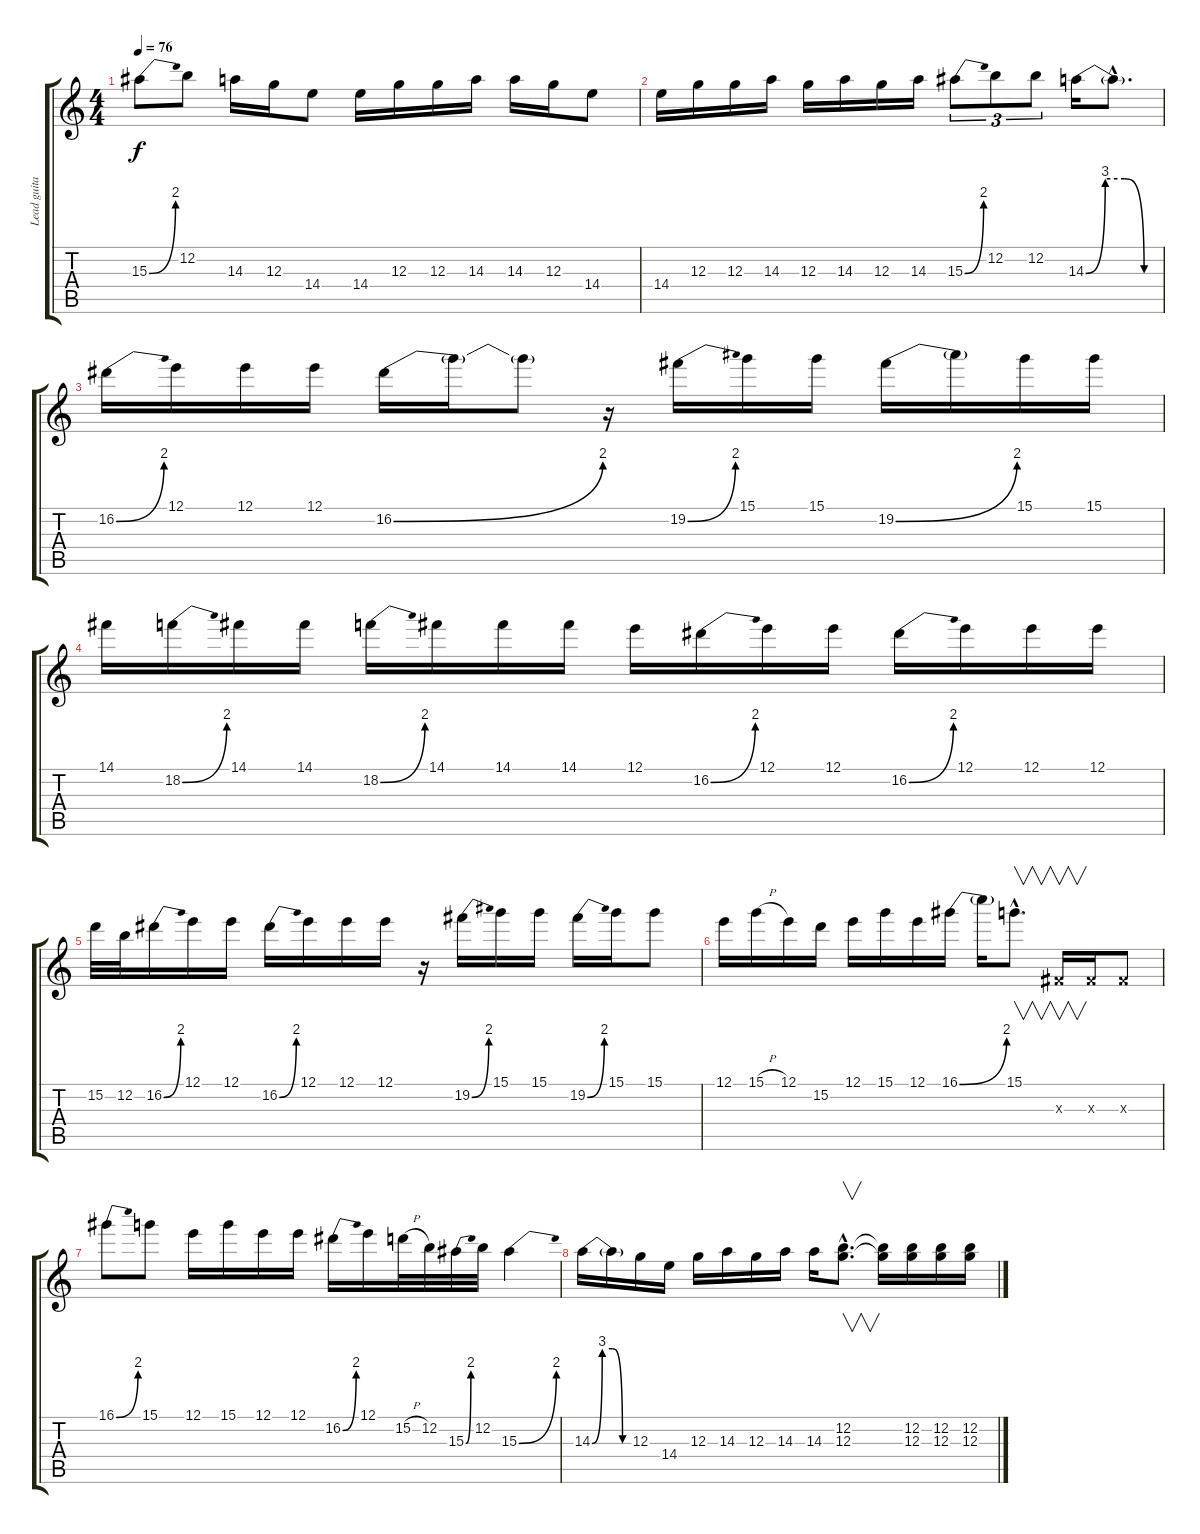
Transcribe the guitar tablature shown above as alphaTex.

\track ("Lead guitar" "Lead guita") {instrument distortionguitar}
\staff {score tabs}
\tuning (E4 B3 G3 D3 A2 E2) {hide}
\ts (4 4)
\tempo 76
\clef g2
\ks c
15.3{be (bend 0 0 60 8)}.8{dy f} 12.2.8 14.3.16 12.3.16 14.4.8 14.4.16 12.3.16 12.3.16 14.3.16 14.3.16 12.3.16 14.4.8 |
14.4.16 12.3.16 12.3.16 14.3.16 12.3.16 14.3.16 12.3.16 14.3.16 15.3{be (bend 0 0 60 8)}.8{tu (3 2)} 12.2.8{tu (3 2)} 12.2.8{tu (3 2)} 14.3{be (custom 0 0 15 12 30 12 45 0 60 0)}.16 14.3{hac t}.8{d} |
16.2{be (bend 0 0 60 8)}.16 12.1.16 12.1.16 12.1.16 16.2{be (bend 0 0 60 8)}.16 16.2{t}.16 16.2{t}.8 r.16 19.2{be (bend 0 0 60 8)}.16 15.1.16 15.1.16 19.2{be (bend 0 0 60 8)}.16 19.2{t}.16 15.1.16 15.1.16 |
14.1.16 18.2{be (bend 0 0 60 8)}.16 14.1.16 14.1.16 18.2{be (bend 0 0 60 8)}.16 14.1.16 14.1.16 14.1.16 12.1.16 16.2{be (bend 0 0 60 8)}.16 12.1.16 12.1.16 16.2{be (bend 0 0 60 8)}.16 12.1.16 12.1.16 12.1.16 |
15.2.32 12.2.32 16.2{be (bend 0 0 60 8)}.16 12.1.16 12.1.16 16.2{be (bend 0 0 60 8)}.16 12.1.16 12.1.16 12.1.16 r.16 19.2{be (bend 0 0 60 8)}.16 15.1.16 15.1.16 19.2{be (bend 0 0 60 8)}.16 15.1.16 15.1.8 |
12.1.16 15.1{h}.16 12.1.16 15.2.16 12.1.16 15.1.16 12.1.16 16.1{be (bend 0 0 60 8)}.16 16.1{t}.16 15.1{hac}.8{v d} -1.3{x}.16{v} -1.3{x}.16 -1.3{x}.8 |
16.1{be (bend 0 0 60 8)}.8 15.1.8 12.1.16 15.1.16 12.1.16 12.1.16 16.2{be (bend 0 0 60 8)}.16 12.1.16 15.2{h}.32 12.2.32 15.3{be (bend 0 0 60 8)}.32 12.2.32 15.3{be (bend 0 0 60 8)}.4 |
14.3{be (custom 0 0 15 12 30 12 45 0 60 0)}.16 14.3{t}.16 12.3.16 14.4.16 12.3.16 14.3.16 12.3.16 14.3.16 14.3.16 (12.2{hac} 12.3{hac}).8{v d} (12.2{t} 12.3{t}).16 (12.2 12.3).16 (12.2 12.3).16 (12.2 12.3).16
